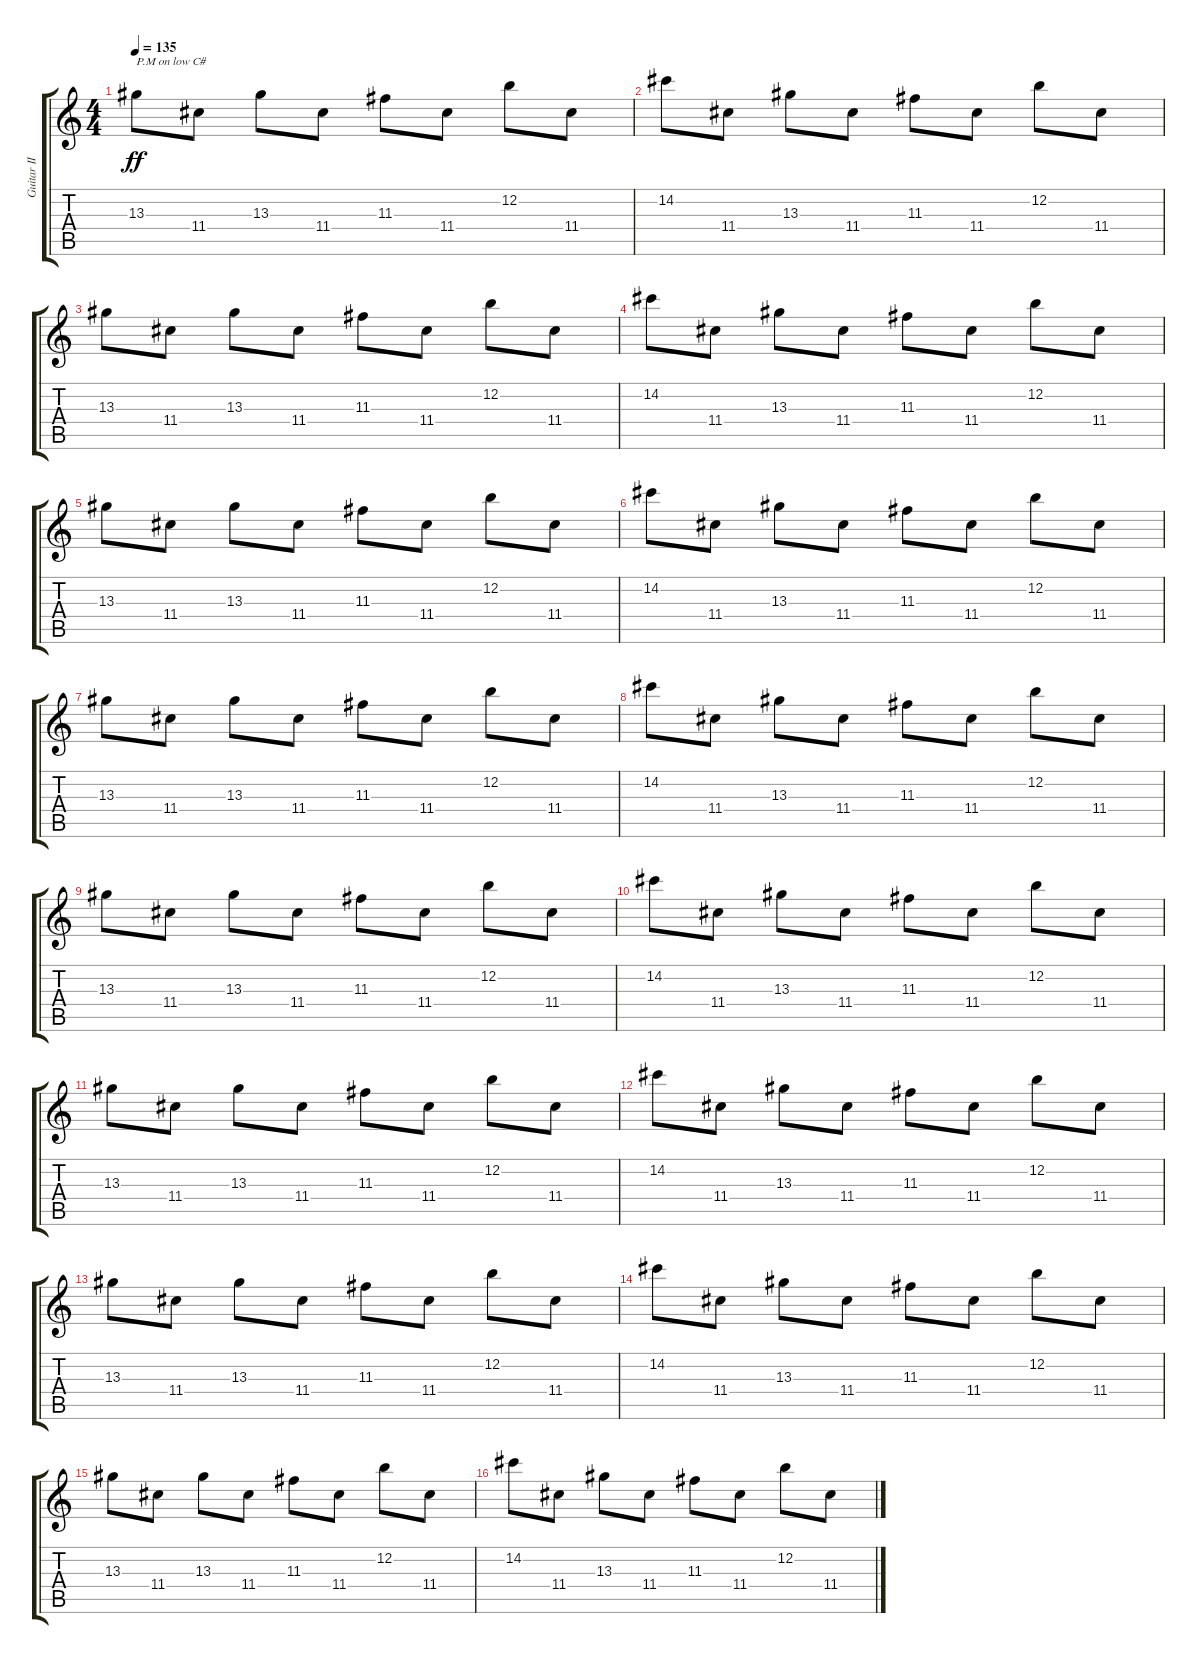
\track ("Guitar II" "Guitar II") {instrument distortionguitar}
\staff {score tabs}
\tuning (E4 B3 G3 D3 A2 E2) {hide}
\ts (4 4)
\tempo 135
\clef g2
\ks c
13.3.8{txt "P.M on low C#" dy ff instrument distortionguitar} 11.4.8 13.3.8 11.4.8 11.3.8 11.4.8 12.2.8 11.4.8 |
14.2.8 11.4.8 13.3.8 11.4.8 11.3.8 11.4.8 12.2.8 11.4.8 |
13.3.8 11.4.8 13.3.8 11.4.8 11.3.8 11.4.8 12.2.8 11.4.8 |
14.2.8 11.4.8 13.3.8 11.4.8 11.3.8 11.4.8 12.2.8 11.4.8 |
13.3.8 11.4.8 13.3.8 11.4.8 11.3.8 11.4.8 12.2.8 11.4.8 |
14.2.8 11.4.8 13.3.8 11.4.8 11.3.8 11.4.8 12.2.8 11.4.8 |
13.3.8 11.4.8 13.3.8 11.4.8 11.3.8 11.4.8 12.2.8 11.4.8 |
14.2.8 11.4.8 13.3.8 11.4.8 11.3.8 11.4.8 12.2.8 11.4.8 |
13.3.8 11.4.8 13.3.8 11.4.8 11.3.8 11.4.8 12.2.8 11.4.8 |
14.2.8 11.4.8 13.3.8 11.4.8 11.3.8 11.4.8 12.2.8 11.4.8 |
13.3.8 11.4.8 13.3.8 11.4.8 11.3.8 11.4.8 12.2.8 11.4.8 |
14.2.8 11.4.8 13.3.8 11.4.8 11.3.8 11.4.8 12.2.8 11.4.8 |
13.3.8 11.4.8 13.3.8 11.4.8 11.3.8 11.4.8 12.2.8 11.4.8 |
14.2.8 11.4.8 13.3.8 11.4.8 11.3.8 11.4.8 12.2.8 11.4.8 |
13.3.8 11.4.8 13.3.8 11.4.8 11.3.8 11.4.8 12.2.8 11.4.8 |
14.2.8 11.4.8 13.3.8 11.4.8 11.3.8 11.4.8 12.2.8 11.4.8
